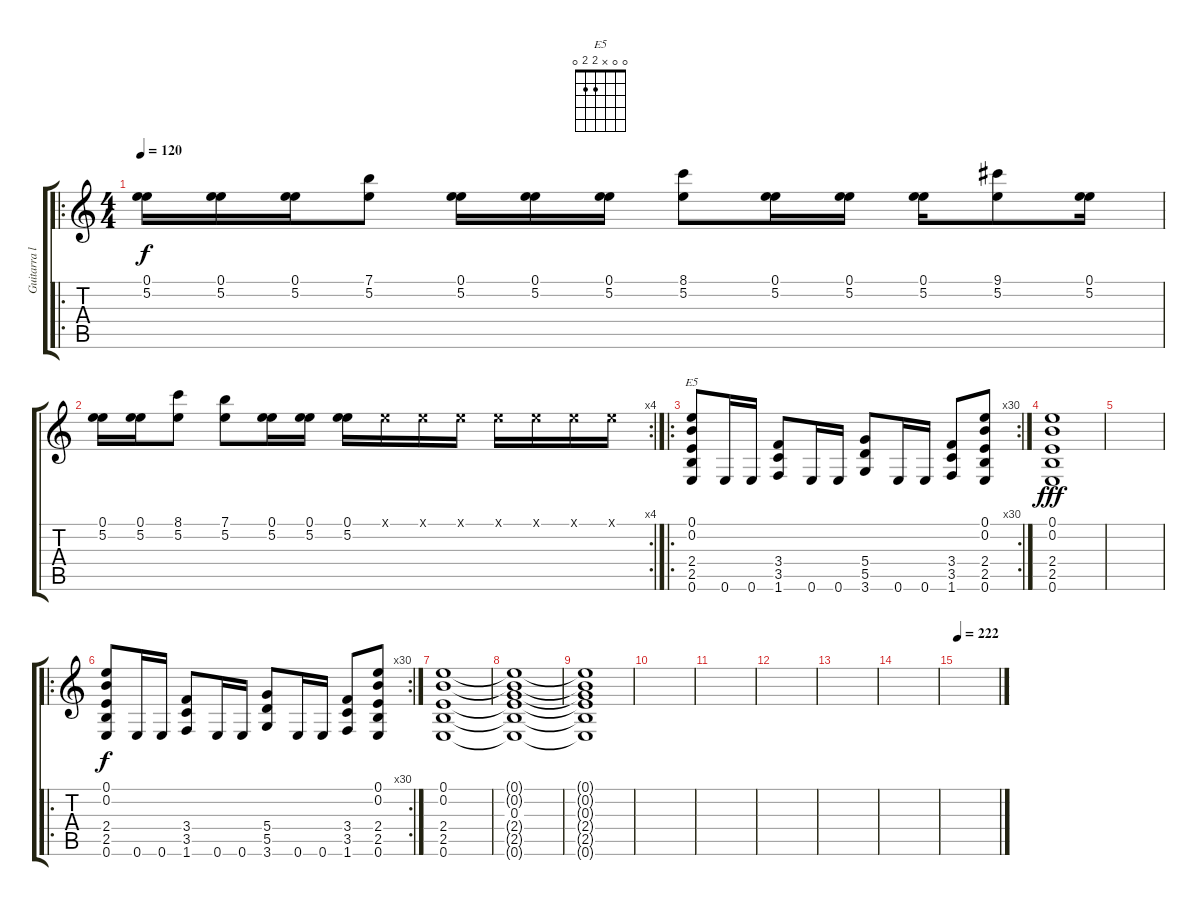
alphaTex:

\track ("Guitarra limpa" "Guitarra l") {instrument electricguitarclean}
\staff {score tabs}
\tuning (E4 B3 G3 D3 A2 E2) {hide}
\chord ("E5" 0 0 x 2 2 0)
\ro
\ts (4 4)
\tempo 120
\clef g2
\ks c
(0.1 5.2).16{dy f instrument electricguitarclean} (0.1 5.2).16 (0.1 5.2).16 (7.1 5.2).8 (0.1 5.2).16 (0.1 5.2).16 (0.1 5.2).16 (8.1 5.2).8 (0.1 5.2).16 (0.1 5.2).16 (0.1 5.2).16 (9.1 5.2).8 (0.1 5.2).16 |
\rc 4
(0.1 5.2).16 (0.1 5.2).16 (8.1 5.2).8 (7.1 5.2).8 (0.1 5.2).16 (0.1 5.2).16 (0.1 5.2).16 0.1{x}.16 0.1{x}.16 0.1{x}.16 0.1{x}.16 0.1{x}.16 0.1{x}.16 0.1{x}.16 |
\ro
\rc 30
(0.1 0.2 2.4 2.5 0.6).8{ch "E5"} 0.6.16 0.6.16 (3.4 3.5 1.6).8 0.6.16 0.6.16 (5.4 5.5 3.6).8 0.6.16 0.6.16 (3.4 3.5 1.6).8 (0.1 0.2 2.4 2.5 0.6).8 |
(0.1 0.2 2.4 2.5 0.6).1{dy fff} |
|
\ro
\rc 30
(0.1 0.2 2.4 2.5 0.6).8{dy f} 0.6.16 0.6.16 (3.4 3.5 1.6).8 0.6.16 0.6.16 (5.4 5.5 3.6).8 0.6.16 0.6.16 (3.4 3.5 1.6).8 (0.1 0.2 2.4 2.5 0.6).8 |
(0.1 0.2 2.4 2.5 0.6).1 |
(0.1{t} 0.2{t} 0.3 2.4{t} 2.5{t} 0.6{t}).1 |
(0.1{t} 0.2{t} 0.3{t} 2.4{t} 2.5{t} 0.6{t}).1 |
|
|
|
|
|
\tempo 222
